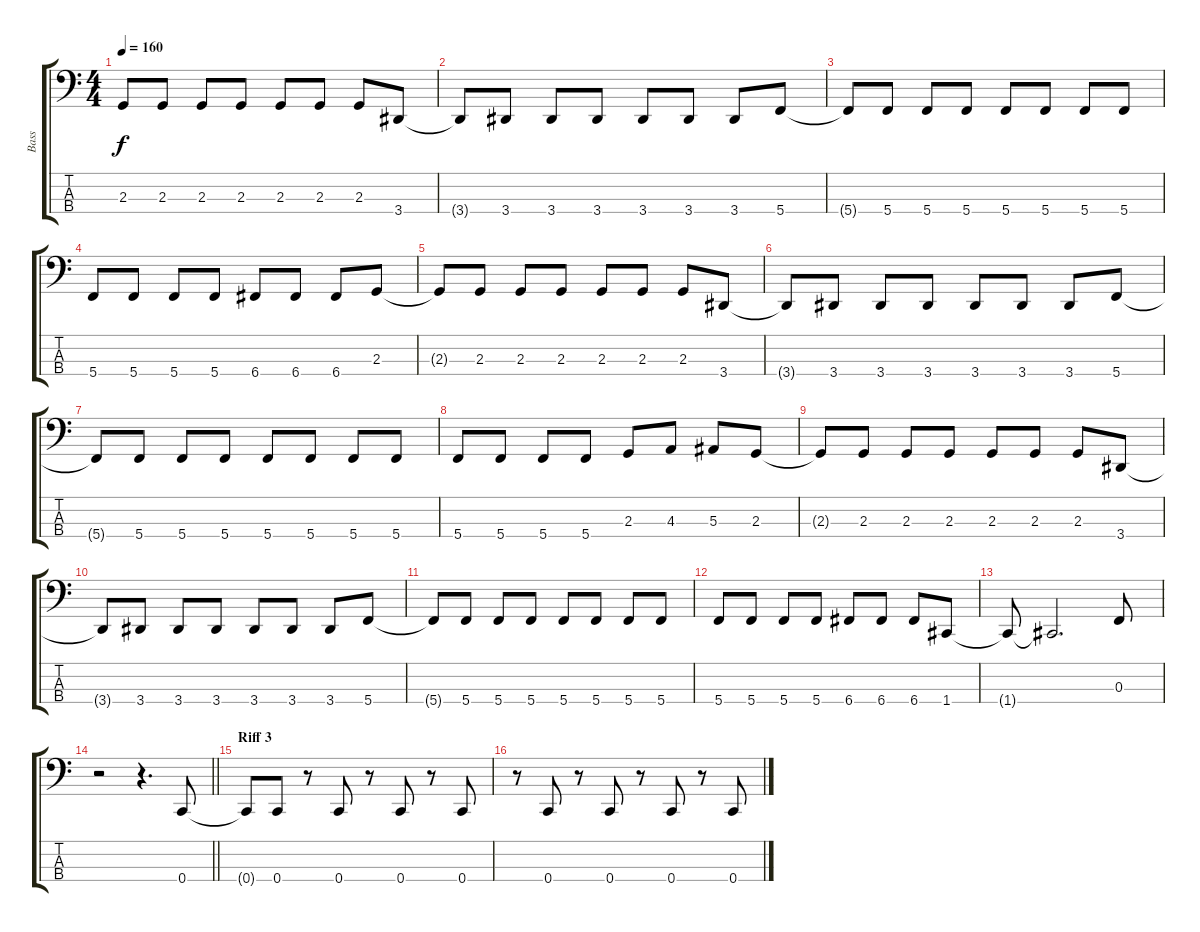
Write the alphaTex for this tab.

\track ("Bass" "Bass") {instrument electricbassfinger}
\staff {score tabs}
\tuning (Eb2 Bb1 F1 C1) {hide}
\ts (4 4)
\tempo 160
\clef f4
\ks c
2.3{t}.8{dy f} 2.3.8 2.3.8 2.3.8 2.3.8 2.3.8 2.3.8 3.4.8 |
3.4{t}.8 3.4.8 3.4.8 3.4.8 3.4.8 3.4.8 3.4.8 5.4.8 |
5.4{t}.8 5.4.8 5.4.8 5.4.8 5.4.8 5.4.8 5.4.8 5.4.8 |
5.4.8 5.4.8 5.4.8 5.4.8 6.4.8 6.4.8 6.4.8 2.3.8 |
2.3{t}.8 2.3.8 2.3.8 2.3.8 2.3.8 2.3.8 2.3.8 3.4.8 |
3.4{t}.8 3.4.8 3.4.8 3.4.8 3.4.8 3.4.8 3.4.8 5.4.8 |
5.4{t}.8 5.4.8 5.4.8 5.4.8 5.4.8 5.4.8 5.4.8 5.4.8 |
5.4.8 5.4.8 5.4.8 5.4.8 2.3.8 4.3.8 5.3.8 2.3.8 |
2.3{t}.8 2.3.8 2.3.8 2.3.8 2.3.8 2.3.8 2.3.8 3.4.8 |
3.4{t}.8 3.4.8 3.4.8 3.4.8 3.4.8 3.4.8 3.4.8 5.4.8 |
5.4{t}.8 5.4.8 5.4.8 5.4.8 5.4.8 5.4.8 5.4.8 5.4.8 |
5.4.8 5.4.8 5.4.8 5.4.8 6.4.8 6.4.8 6.4.8 1.4.8 |
1.4{t}.8 1.4{t}.2{d} 0.3.8 |
\barLineRight lightlight
r.2 r.4{d} 0.4.8 |
\section ("" "Riff 3")
0.4{t}.8 0.4.8 r.8 0.4.8 r.8 0.4.8 r.8 0.4.8 |
r.8 0.4.8 r.8 0.4.8 r.8 0.4.8 r.8 0.4.8
